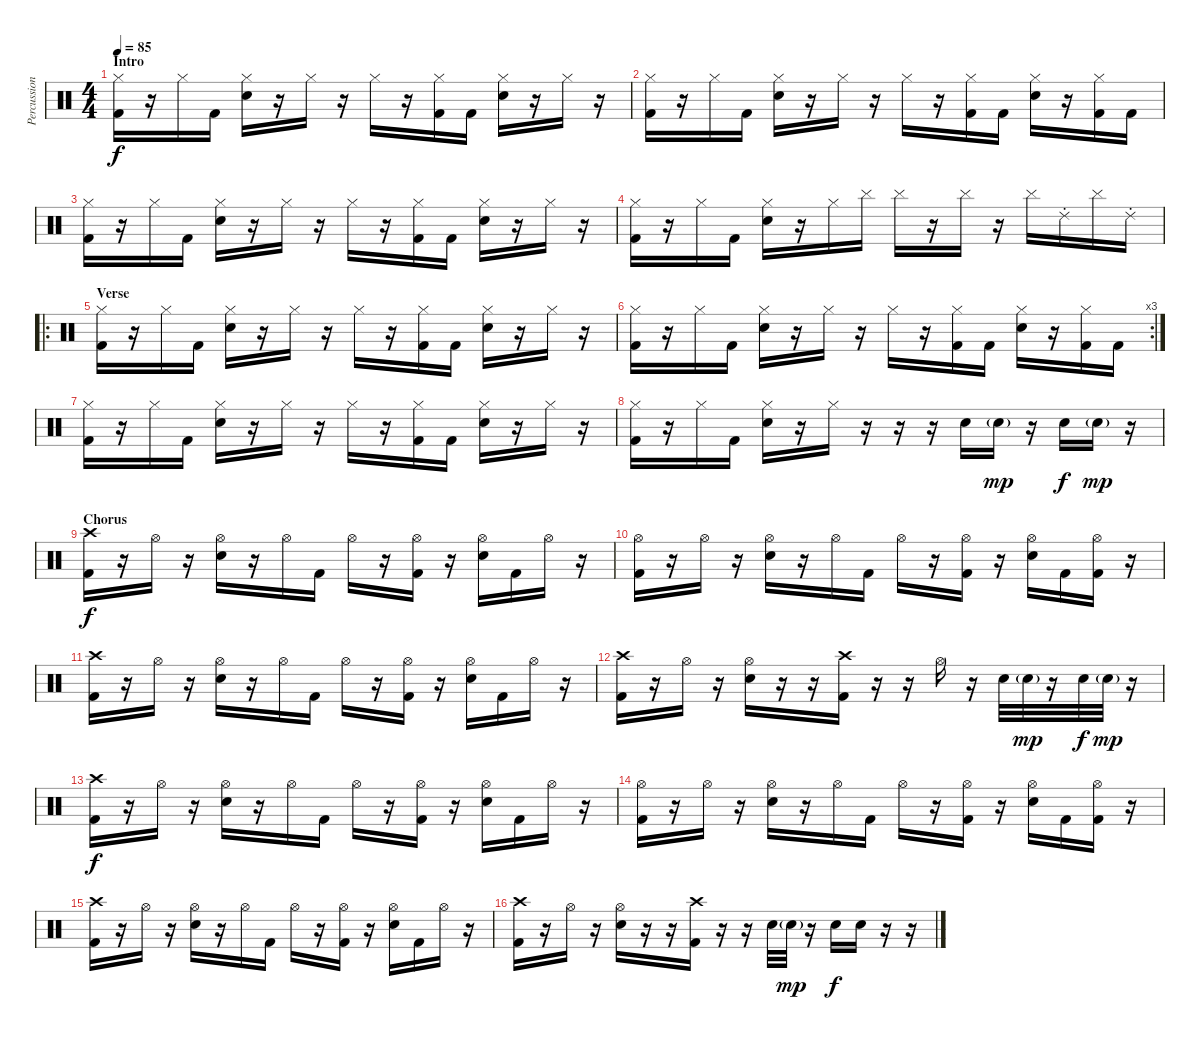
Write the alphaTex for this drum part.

\track ("Percussions" "Percussion") {instrument percussion}
\staff {score}
\articulation defaults
\ts (4 4)
\section ("" "Intro")
\tempo 85
\clef neutral
\ks c
("Hi-Hat (closed)" "Kick (hit) 2").16{dy f} r.16 "Hi-Hat (closed)".16 "Kick (hit) 2".16 ("Hi-Hat (closed)" "Electric Snare (hit)").16 r.16 "Hi-Hat (closed)".16 r.16 "Hi-Hat (closed)".16 r.16 ("Hi-Hat (closed)" "Kick (hit) 2").16 "Kick (hit) 2".16 ("Hi-Hat (closed)" "Electric Snare (hit)").16 r.16 "Hi-Hat (closed)".16 r.16 |
("Hi-Hat (closed)" "Kick (hit) 2").16 r.16 "Hi-Hat (closed)".16 "Kick (hit) 2".16 ("Hi-Hat (closed)" "Electric Snare (hit)").16 r.16 "Hi-Hat (closed)".16 r.16 "Hi-Hat (closed)".16 r.16 ("Hi-Hat (closed)" "Kick (hit) 2").16 "Kick (hit) 2".16 ("Hi-Hat (closed)" "Electric Snare (hit)").16 r.16 ("Hi-Hat (closed)" "Kick (hit) 2").16 "Kick (hit) 2".16 |
("Hi-Hat (closed)" "Kick (hit) 2").16 r.16 "Hi-Hat (closed)".16 "Kick (hit) 2".16 ("Hi-Hat (closed)" "Electric Snare (hit)").16 r.16 "Hi-Hat (closed)".16 r.16 "Hi-Hat (closed)".16 r.16 ("Hi-Hat (closed)" "Kick (hit) 2").16 "Kick (hit) 2".16 ("Hi-Hat (closed)" "Electric Snare (hit)").16 r.16 "Hi-Hat (closed)".16 r.16 |
("Hi-Hat (closed)" "Kick (hit) 2").16 r.16 "Hi-Hat (closed)".16 "Kick (hit) 2".16 ("Hi-Hat (closed)" "Electric Snare (hit)").16 r.16 "Hi-Hat (closed)".16 "Cymbal (hit)".16 "Cymbal (hit)".16 r.16 "Cymbal (hit)".16 r.16 "Cymbal (hit)".16 "Ride (choke) 2".16 "Cymbal (hit)".16 "Ride (choke) 2".16 |
\ro
\section ("" "Verse")
("Hi-Hat (closed)" "Kick (hit) 2").16 r.16 "Hi-Hat (closed)".16 "Kick (hit) 2".16 ("Hi-Hat (closed)" "Electric Snare (hit)").16 r.16 "Hi-Hat (closed)".16 r.16 "Hi-Hat (closed)".16 r.16 ("Hi-Hat (closed)" "Kick (hit) 2").16 "Kick (hit) 2".16 ("Hi-Hat (closed)" "Electric Snare (hit)").16 r.16 "Hi-Hat (closed)".16 r.16 |
\rc 3
("Hi-Hat (closed)" "Kick (hit) 2").16 r.16 "Hi-Hat (closed)".16 "Kick (hit) 2".16 ("Hi-Hat (closed)" "Electric Snare (hit)").16 r.16 "Hi-Hat (closed)".16 r.16 "Hi-Hat (closed)".16 r.16 ("Hi-Hat (closed)" "Kick (hit) 2").16 "Kick (hit) 2".16 ("Hi-Hat (closed)" "Electric Snare (hit)").16 r.16 ("Hi-Hat (closed)" "Kick (hit) 2").16 "Kick (hit) 2".16 |
("Hi-Hat (closed)" "Kick (hit) 2").16 r.16 "Hi-Hat (closed)".16 "Kick (hit) 2".16 ("Hi-Hat (closed)" "Electric Snare (hit)").16 r.16 "Hi-Hat (closed)".16 r.16 "Hi-Hat (closed)".16 r.16 ("Hi-Hat (closed)" "Kick (hit) 2").16 "Kick (hit) 2".16 ("Hi-Hat (closed)" "Electric Snare (hit)").16 r.16 "Hi-Hat (closed)".16 r.16 |
("Hi-Hat (closed)" "Kick (hit) 2").16 r.16 "Hi-Hat (closed)".16 "Kick (hit) 2".16 ("Hi-Hat (closed)" "Electric Snare (hit)").16 r.16 "Hi-Hat (closed)".16 r.16 r.16 r.16 "Electric Snare (hit)".16 "Electric Snare (hit)"{g}.16{dy mp} r.16 "Electric Snare (hit)".16{dy f} "Electric Snare (hit)"{g}.16{dy mp} r.16 |
\section ("" "Chorus")
("Crash high (hit)" "Kick (hit) 2").16{dy f} r.16 "Hi-Hat (open)".16 r.16 ("Hi-Hat (open)" "Electric Snare (hit)").16 r.16 "Hi-Hat (open)".16 "Kick (hit) 2".16 "Hi-Hat (open)".16 r.16 ("Hi-Hat (open)" "Kick (hit) 2").16 r.16 ("Hi-Hat (open)" "Electric Snare (hit)").16 "Kick (hit) 2".16 "Hi-Hat (open)".16 r.16 |
("Hi-Hat (open)" "Kick (hit) 2").16 r.16 "Hi-Hat (open)".16 r.16 ("Hi-Hat (open)" "Electric Snare (hit)").16 r.16 "Hi-Hat (open)".16 "Kick (hit) 2".16 "Hi-Hat (open)".16 r.16 ("Hi-Hat (open)" "Kick (hit) 2").16 r.16 ("Hi-Hat (open)" "Electric Snare (hit)").16 "Kick (hit) 2".16 ("Hi-Hat (open)" "Kick (hit) 2").16 r.16 |
("Crash high (hit)" "Kick (hit) 2").16 r.16 "Hi-Hat (open)".16 r.16 ("Hi-Hat (open)" "Electric Snare (hit)").16 r.16 "Hi-Hat (open)".16 "Kick (hit) 2".16 "Hi-Hat (open)".16 r.16 ("Hi-Hat (open)" "Kick (hit) 2").16 r.16 ("Hi-Hat (open)" "Electric Snare (hit)").16 "Kick (hit) 2".16 "Hi-Hat (open)".16 r.16 |
("Crash high (hit)" "Kick (hit) 2").16 r.16 "Hi-Hat (open)".16 r.16 ("Hi-Hat (open)" "Electric Snare (hit)").16 r.16 r.16 ("Crash high (hit)" "Kick (hit) 2").16 r.16 r.16 "Hi-Hat (open)".16 r.16 "Electric Snare (hit)".32 "Electric Snare (hit)"{g}.32{dy mp} r.16 "Electric Snare (hit)".32{dy f} "Electric Snare (hit)"{g}.32{dy mp} r.16 |
("Crash high (hit)" "Kick (hit) 2").16{dy f} r.16 "Hi-Hat (open)".16 r.16 ("Hi-Hat (open)" "Electric Snare (hit)").16 r.16 "Hi-Hat (open)".16 "Kick (hit) 2".16 "Hi-Hat (open)".16 r.16 ("Hi-Hat (open)" "Kick (hit) 2").16 r.16 ("Hi-Hat (open)" "Electric Snare (hit)").16 "Kick (hit) 2".16 "Hi-Hat (open)".16 r.16 |
("Hi-Hat (open)" "Kick (hit) 2").16 r.16 "Hi-Hat (open)".16 r.16 ("Hi-Hat (open)" "Electric Snare (hit)").16 r.16 "Hi-Hat (open)".16 "Kick (hit) 2".16 "Hi-Hat (open)".16 r.16 ("Hi-Hat (open)" "Kick (hit) 2").16 r.16 ("Hi-Hat (open)" "Electric Snare (hit)").16 "Kick (hit) 2".16 ("Hi-Hat (open)" "Kick (hit) 2").16 r.16 |
("Crash high (hit)" "Kick (hit) 2").16 r.16 "Hi-Hat (open)".16 r.16 ("Hi-Hat (open)" "Electric Snare (hit)").16 r.16 "Hi-Hat (open)".16 "Kick (hit) 2".16 "Hi-Hat (open)".16 r.16 ("Hi-Hat (open)" "Kick (hit) 2").16 r.16 ("Hi-Hat (open)" "Electric Snare (hit)").16 "Kick (hit) 2".16 "Hi-Hat (open)".16 r.16 |
("Crash high (hit)" "Kick (hit) 2").16 r.16 "Hi-Hat (open)".16 r.16 ("Hi-Hat (open)" "Electric Snare (hit)").16 r.16 r.16 ("Crash high (hit)" "Kick (hit) 2").16 r.16 r.16 "Electric Snare (hit)".32 "Electric Snare (hit)"{g}.32{dy mp} r.16 "Electric Snare (hit)".16{dy f} "Electric Snare (hit)".16 r.16 r.16
